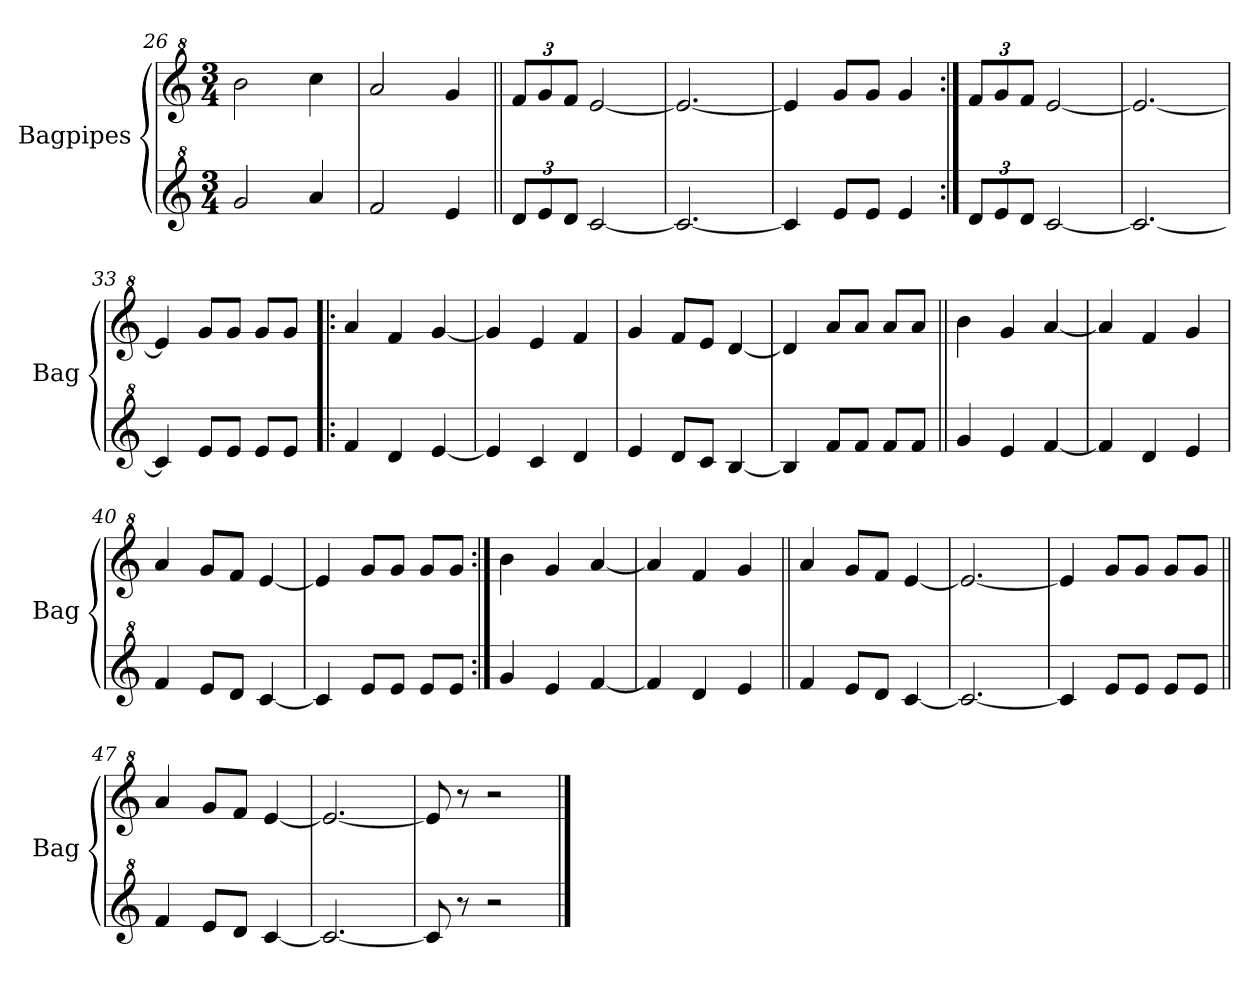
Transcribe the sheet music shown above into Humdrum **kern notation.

**kern	**kern
*part2	*part1
*staff2	*staff1
*I"Bagpipes	*I"Bagpipes
*I'Bag	*I'Bag
*clefG^2	*clefG^2
*k[]	*k[]
*C:	*C:
*M3/4	*M3/4
=26	=26
2gg/	2bb\
4aa/	4ccc\
=27	=27
2ff/	2aa/
4ee/	4gg/
=28||	=28||
*Xbrackettup	*Xbrackettup
12dd/L	12ff/L
12ee/	12gg/
12dd/J	12ff/J
[2cc/	[2ee/
=29	=29
2.cc/_	2.ee/_
=30	=30
4cc/]	4ee/]
8ee/L	8gg/L
8ee/J	8gg/J
4ee/	4gg/
=31:|!	=31:|!
12dd/L	12ff/L
12ee/	12gg/
12dd/J	12ff/J
[2cc/	[2ee/
=32	=32
2.cc/_	2.ee/_
=33	=33
4cc/]	4ee/]
8ee/L	8gg/L
8ee/J	8gg/J
8ee/L	8gg/L
8ee/J	8gg/J
=34!|:	=34!|:
4ff/	4aa/
4dd/	4ff/
[4ee/	[4gg/
=35	=35
4ee/]	4gg/]
4cc/	4ee/
4dd/	4ff/
!!LO:LB:g=z
=36	=36
4ee/	4gg/
8dd/L	8ff/L
8cc/J	8ee/J
[4b/	[4dd/
=37	=37
4b/]	4dd/]
8ff/L	8aa/L
8ff/J	8aa/J
8ff/L	8aa/L
8ff/J	8aa/J
=38||	=38||
4gg/	4bb\
4ee/	4gg/
[4ff/	[4aa/
=39	=39
4ff/]	4aa/]
4dd/	4ff/
4ee/	4gg/
=40	=40
4ff/	4aa/
8ee/L	8gg/L
8dd/J	8ff/J
[4cc/	[4ee/
=41	=41
4cc/]	4ee/]
8ee/L	8gg/L
8ee/J	8gg/J
8ee/L	8gg/L
8ee/J	8gg/J
=42:|!	=42:|!
4gg/	4bb\
4ee/	4gg/
[4ff/	[4aa/
=43	=43
4ff/]	4aa/]
4dd/	4ff/
4ee/	4gg/
=44||	=44||
4ff/	4aa/
8ee/L	8gg/L
8dd/J	8ff/J
[4cc/	[4ee/
=45	=45
2.cc/_	2.ee/_
=46	=46
4cc/]	4ee/]
8ee/L	8gg/L
8ee/J	8gg/J
8ee/L	8gg/L
8ee/J	8gg/J
!!LO:LB:g=z
=47||	=47||
4ff/	4aa/
8ee/L	8gg/L
8dd/J	8ff/J
[4cc/	[4ee/
=48	=48
2.cc/_	2.ee/_
=49	=49
8cc/]	8ee/]
8r	8r
2r	2r
==	==
*-	*-
